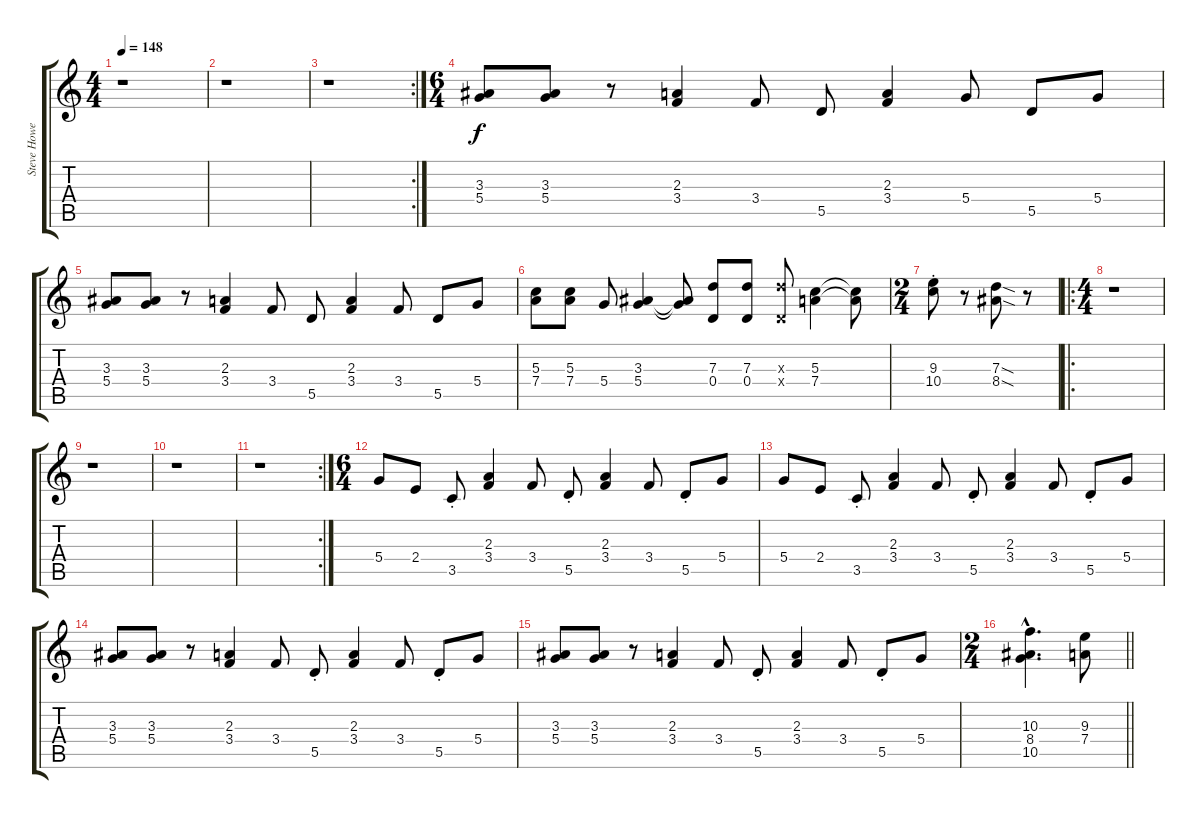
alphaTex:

\track ("Steve Howe 2" "Steve Howe") {instrument electricguitarjazz}
\staff {score tabs}
\tuning (E4 B3 G3 D3 A2 E2) {hide}
\ts (4 4)
\tempo 148
\clef g2
\ks c
r.1{dy f} |
r.1 |
\rc 2
r.1 |
\ts (6 4)
(3.3 5.4).8 (3.3 5.4).8 r.8 (2.3 3.4).4 3.4.8 5.5.8 (2.3 3.4).4 5.4.8 5.5.8 5.4.8 |
(3.3 5.4).8 (3.3 5.4).8 r.8 (2.3 3.4).4 3.4.8 5.5.8 (2.3 3.4).4 3.4.8 5.5.8 5.4.8 |
(5.3 7.4).8 (5.3 7.4).8 5.4.8 (3.3 5.4).4 (3.3{t} 5.4{t}).8 (7.3 0.4).8 (7.3 0.4).8 (7.3{x} 0.4{x}).8 (5.3 7.4).4 (5.3{t} 7.4{t}).8 |
\ts (2 4)
(9.3 10.4{st}).8 r.8 (7.3{sod} 8.4{sod}).8 r.8 |
\ro
\ts (4 4)
r.1 |
r.1 |
r.1 |
\rc 2
r.1 |
\ts (6 4)
5.4.8{instrument electricguitarjazz} 2.4.8 3.5{st}.8 (2.3 3.4).4 3.4.8 5.5{st}.8 (2.3 3.4).4 3.4.8 5.5{st}.8 5.4.8 |
5.4.8 2.4.8 3.5{st}.8 (2.3 3.4).4 3.4.8 5.5{st}.8 (2.3 3.4).4 3.4.8 5.5{st}.8 5.4.8 |
(3.3 5.4).8 (3.3 5.4).8 r.8 (2.3 3.4).4 3.4.8 5.5{st}.8 (2.3 3.4).4 3.4.8 5.5{st}.8 5.4.8 |
(3.3 5.4).8 (3.3 5.4).8 r.8 (2.3 3.4).4 3.4.8 5.5{st}.8 (2.3 3.4).4 3.4.8 5.5{st}.8 5.4.8 |
\ts (2 4)
\barLineRight lightlight
(10.3{hac} 8.4{hac} 10.5{hac}).4{d} (9.3 7.4).8
